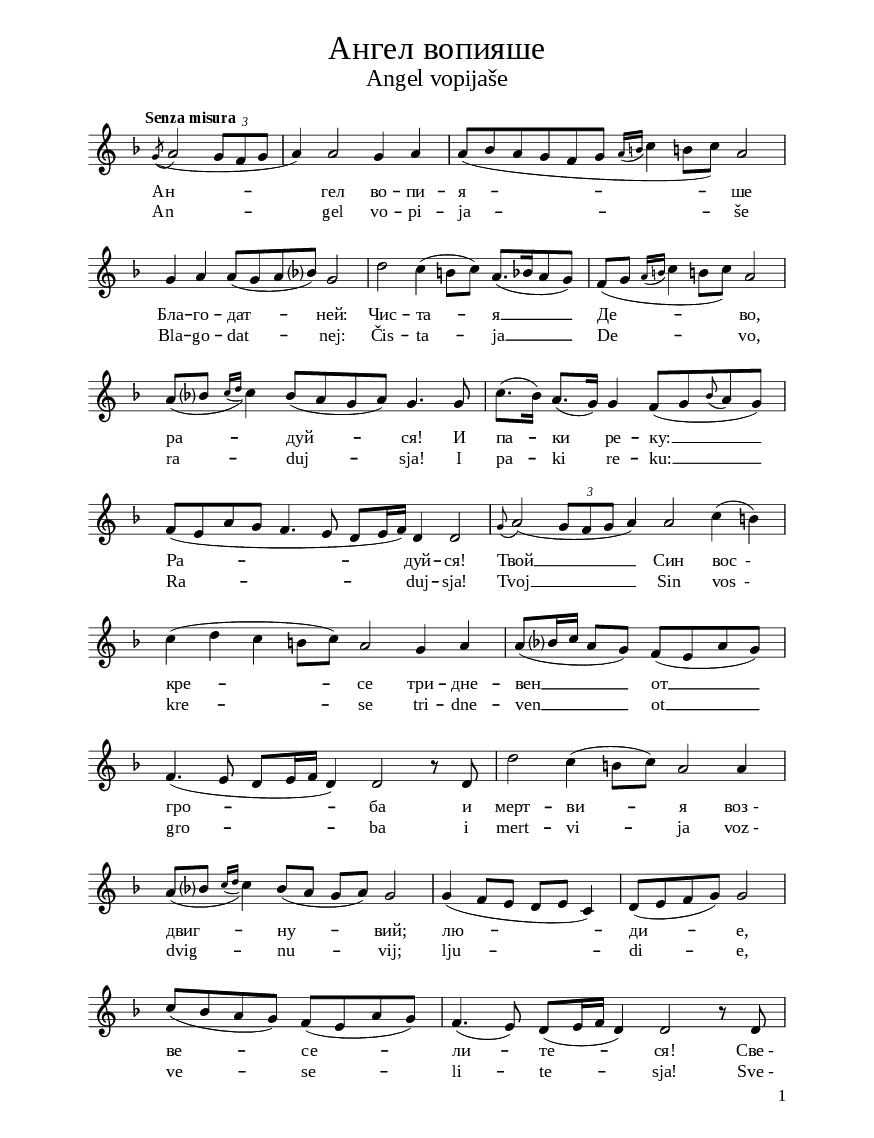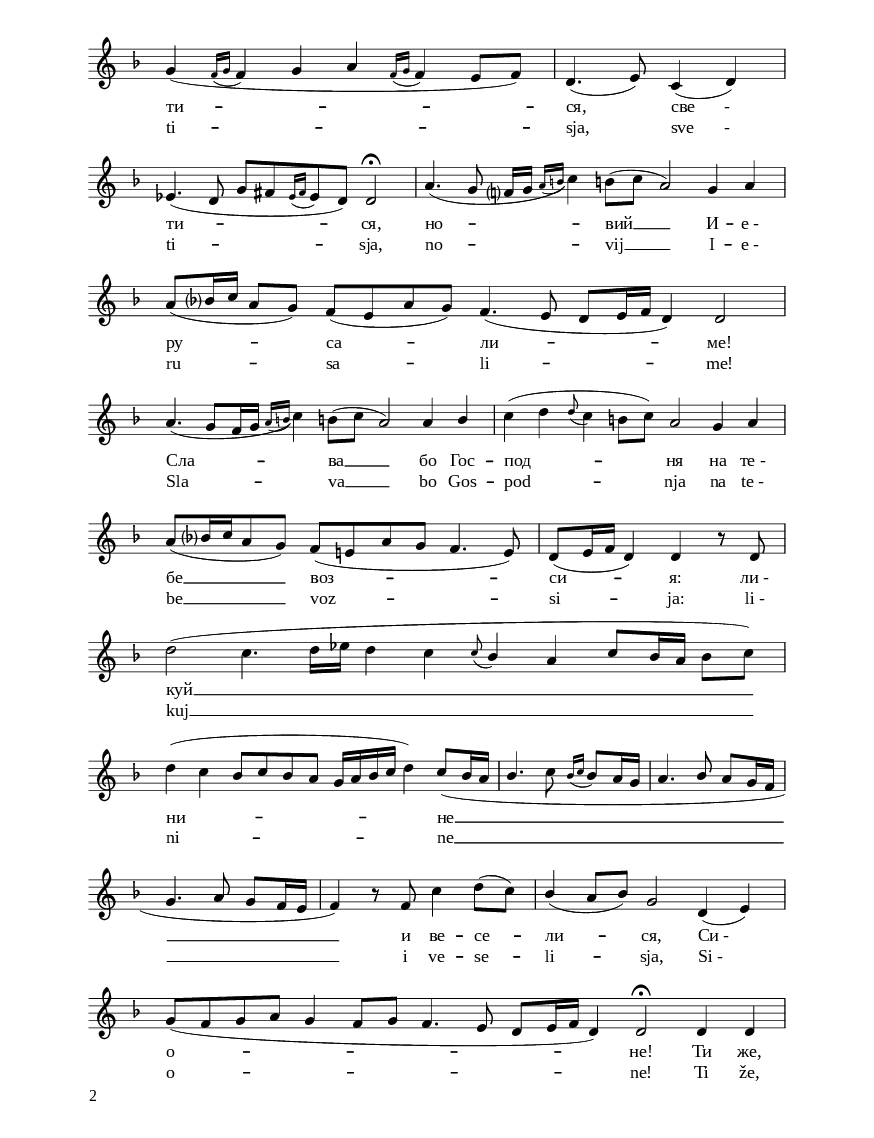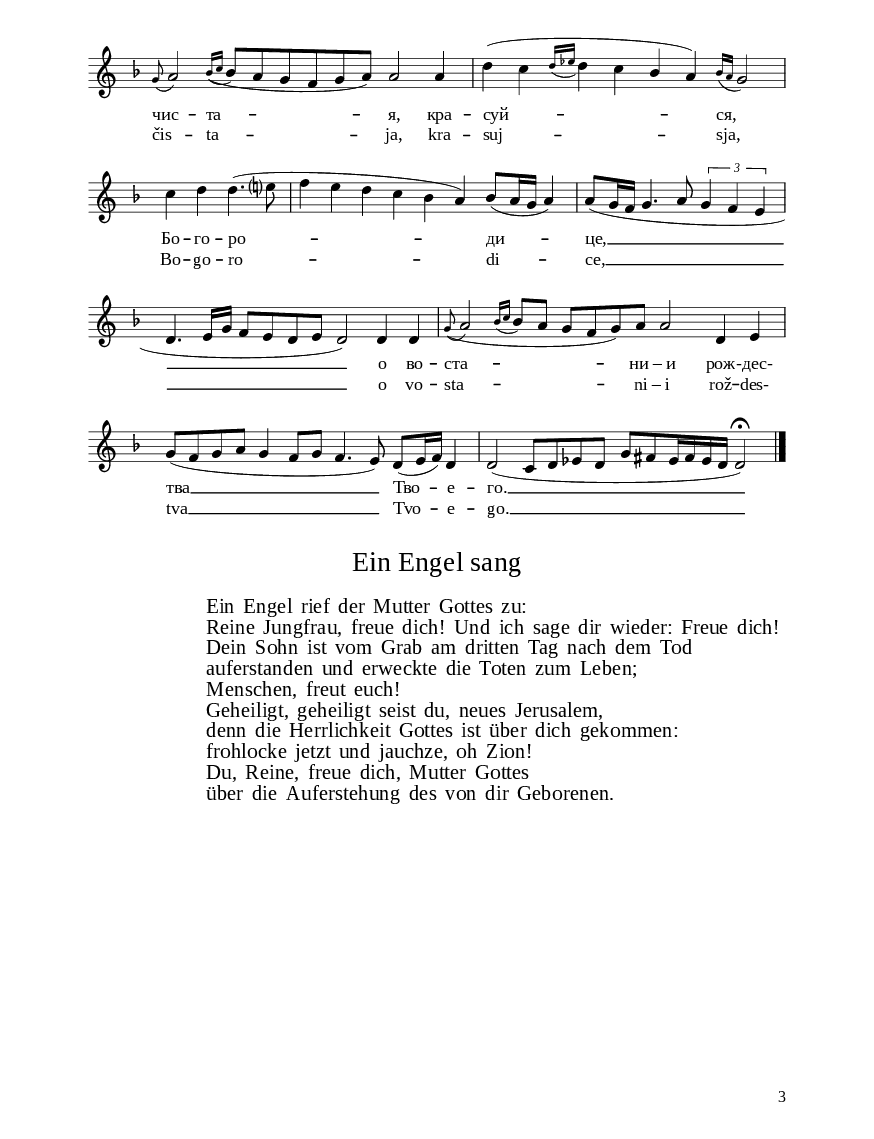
\version "2.24.2"

% include paper part and global functions
\include "include/globals.ily"

\bookpart {
  \label #'ref064
  \tocItem \markup "Ангел вопияше – Angel vopijaše"
  \include "include/bookpart-paper.ily"
  \score {
    \include "include/score-layout.ily"

    \new Voice \relative c' {
      \clef treble
      \key d \minor
      \tempo "Senza misura"
      \autoBeamOff
      \omit Score.TimeSignature
      \cadenzaOn % allows custom bar lines


      \acciaccatura g'8 (a2 \tuplet 3/2 { g8 [f g] } \bar "|"
      a4) a2 g4 a4 \bar "|"
      \slurDown a8( [bes a g f g] \acciaccatura { a16 [b] } c4 b!8 [c]) a2 \bar "|" \break

      \slurNeutral g4 a a8 ([g a bes?]) g2 \bar "|"
      d'2 c4 (b8 [c]) a8. ([bes16 a8 g]) \bar "|"
      \slurDown f8([ g] \acciaccatura { a16 [b] } c4 b!8[ c]) a2 \bar "|"  \break

      a8( [bes?] \acciaccatura { c16 [d] } c4) bes8( [a g a]) g4. g8 \bar "|"
      \slurNeutral c8.( [bes16]) a8.( [g16]) g4 f8( [g \appoggiatura bes a g]) \bar "|"  \break

      f8( [e a g] f4. e8 d [e16 f]) d4 d2 \bar "|"
      \appoggiatura g8  a2( \tuplet 3/2 { g8 [f g] } a4) a2 c4( b) \bar "|"  \break

      \stemNeutral c4( d  c b!8 [c]) a2 g4 a \bar "|"
      \stemUp a8( [bes?16 c] a8 [g]) f( [e a g]) \bar "|"  \break

      f4.( e8 d[ e16 f] d4) d2 r8 d \bar "|"
      \stemNeutral d'2 c4( b!8[ c]) a2 a4 \bar "|"  \break

      \slurDown a8([bes?] \acciaccatura { c16 [d] } c4) bes8( [a] g [a]) g2 \bar "|"
      g4( f8 [e] d [e] c4) \bar "|"
      d8([ e f g]) g2 \bar "|"  \break

      c8([ bes a g]) f([ e a g]) \bar "|"
      f4.( e8) d([ e16 f] d4) d2 r8 d \bar "|"  \break
      \pageBreak

      g4( \acciaccatura { f16 [g] } f4 g a \acciaccatura { f16 [g] } f4 e8[  f]) \bar "|"
      d4.( e8) c4( d) \bar "|"  \break

      ees4.( d8 g8[ fis \acciaccatura { ees16 [fis] }  ees8 d]) d2\fermata \bar "|"
      a'4.( g8 f?16[ g] \acciaccatura { a16 [b] } c4) \slurNeutral b!8([ c] a2) g4 a4 \bar "|"  \break

      \stemUp a8([ bes?16 c] a8  [g]) f8([ es a g]) f4.( es8 d[ es16 f] d4) d2 \bar "|"  \break

      \stemNeutral \slurDown a'4.( g8[ f16 g] \acciaccatura { a16 [b!] } c4) \slurNeutral b!8([ c]  a2)  a4 \stemUp b \bar "|"
      \stemNeutral c4( d \appoggiatura d8 c4 b!8[ c]) a2 g4 a \bar "|"  \break

      a8([ bes?16 c a8 g]) f([ e a g] f4. e8) \bar "|"
      d8([ e16 f] d4) d r8 d \bar "|"  \break

      d'2( c4. d16[ ees] d4 c \appoggiatura c8 \stemUp bes4 a c8[ bes16 a]  \stemNeutral bes8[ c]) \bar "|"  \break

      d4( c \stemUp bes8[ c bes a] g16[ a bes c] \stemNeutral d4) \stemUp \slurDown c8([ bes16 a] \bar "|" \noBreak
      bes4. \stemNeutral c8 \acciaccatura { bes16 [c] } \stemUp bes8[ a16 g]  \bar "|" \noBreak
      a4. bes8 a[ g16 f] \bar "|" \break

      g4. a8 g8[ f16 e] \bar "|"
      f4) r8 f\stemNeutral \slurNeutral c'4 d8([ c])  \bar "|"
      \stemUp bes4( a8[ bes]) g2 d4( e)  \bar "|" \break

      g8([ f g a] g4 f8[ g] f4. e8 d8[ e16 f] d4) d2\fermata d4 d  \bar "|" \break

      \appoggiatura g8 a2 \acciaccatura { bes16([ c] } bes8[ a g f g a]) a2 a4 \bar "|"
      \stemNeutral d4( c \acciaccatura { d16[ ees!]} d4 c \stemUp bes a) \acciaccatura { bes16[ a] } g2 \bar "|" \break

      \stemNeutral c4 d d4.( e?8 \bar "|" \noBreak
      f4 e d c bes a) bes8([ a16 g] a4) \bar "|" \noBreak
      a8([ g16 f] g4. a8 \tuplet 3/2 { g4 f e } \bar "|" \break

      d4. e16[ g] f8[ e d e] d2) d4 d \bar "|" \noBreak
      \appoggiatura g8( a2 \acciaccatura { bes16[ c] } bes8[ a] g8[ f g) a] a2 d,4 e \bar "|" \break

      g8([ f g a] g4 f8[ g] f4. e8) d([ e16 f)] d4 \bar "|" \noBreak
      d2( c8[  d ees! d] g8[ fis! es16 fis  ees d] d2)\fermata \bar "|."
    }

    \addlyrics {
      Ан -- гел во -- пи -- я -- -- -- ше
      Бла -- го -- дат -- ней: Чис -- та -- я __ Де -- во,
      ра -- дуй -- ся! И па -- ки ре -- ку: __
      Ра -- -- дуй -- ся! Твой __ Син "вос  -"
      кре -- -- се три -- дне -- вен __  от __
      гро -- ба и мерт -- ви -- я "воз -"
      двиг -- ну -- вий; лю -- -- ди -- е,
      ве -- се -- ли -- те -- ся! "Све -"
      ти -- -- -- -- -- -- ся, "све       -"
      ти --  -- ся, но -- -- вий __ И -- "е -"
      ру -- -- са -- ли -- -- -- ме!
      Сла -- ва __ бо Гос -- под -- ня на "те -"
      бе __ воз -- -- си -- я: "ли -"
      куй __ ни -- -- не __
      и ве -- се -- ли -- ся, "Си -"
      о -- -- -- -- -- -- не! Ти же,
      чис -- та -- я, кра -- суй -- -- ся,
      Бо -- го -- ро -- -- -- ди -- це, __
      о во -- ста -- "ни – и      " рож -- "-дес-"
      тва __ Тво -- е -- го. __
    }

    \addlyrics {
      An -- gel vo -- pi -- ja -- -- -- še
      Bla -- go -- dat -- nej: Čis -- ta -- ja __ De -- vo,
      ra -- duj -- sja! I pa -- ki re -- ku: __
      Ra -- -- duj -- sja! Tvoj __ Sin "vos  -"
      kre -- -- se tri -- dne -- ven __  ot __
      gro -- ba i mert -- vi -- ja "voz -"
      dvig -- nu -- vij; lju -- -- di -- e,
      ve -- se -- li -- te -- sja! "Sve -"
      ti -- -- -- -- -- -- sja, "sve       -"
      ti --  -- sja, no -- -- vij __ I -- "e -"
      ru -- -- sa -- li -- -- -- me!
      Sla -- va __ bo Gos -- pod -- nja na "te -"
      be __ voz -- -- si -- ja: "li -"
      kuj __ ni -- -- ne __
      i ve -- se -- li -- sja, "Si -"
      o -- -- -- -- -- -- ne! Ti že,
      čis -- ta -- ja, kra -- suj -- -- sja,
      Bo -- go -- ro -- -- -- di -- ce, __
      o vo -- sta -- "ni – i      " rož -- "des-"
      tva __ Tvo -- e -- go. __
    }

    \header {
      title = \titleFunc "Ангел вопияше" "Angel vopijaše"
    }

    \midi{}

  } % score


  % include foreign translation(s) of the song
  \version "2.24.0"

\markup \fill-line { \fontsize #deTitleFontSize "Ein Engel sang" }
\markup \null
\markup \null
\markup \fontsize #deCoupletFontSize {
  \hspace #10
  \override #`(baseline-skip . ,deCoupletBaselineSkip)

  \column {

    \line { " "Ein Engel rief der Mutter Gottes zu:}

    \line { " "Reine Jungfrau, freue dich! Und ich sage dir wieder: Freue dich!}

    \line { " "Dein Sohn ist vom Grab am dritten Tag nach dem Tod}

    \line { " "auferstanden und erweckte die Toten zum Leben;}

    \line { " "Menschen, freut euch!}


    \line { " "Geheiligt, geheiligt seist du, neues Jerusalem, }

    \line { " "denn die Herrlichkeit Gottes ist über dich gekommen: }

    \line { " "frohlocke jetzt und jauchze, oh Zion!}

    \line { " "Du, Reine, freue dich, Mutter Gottes}

    \line { " "über die Auferstehung des von dir Geborenen.}


  }

}


} % bookpart
